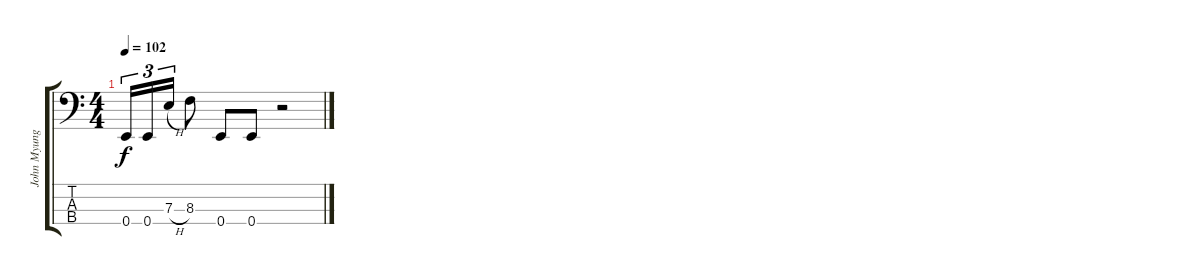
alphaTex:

\track ("John Myung Bass" "John Myung") {instrument electricbassfinger}
\staff {score tabs}
\tuning (G2 D2 A1 E1) {hide}
\ts (4 4)
\tempo 102
\clef f4
\ks c
0.4.16{tu (3 2) dy f} 0.4.16{tu (3 2)} 7.3{h}.16{tu (3 2)} 8.3.8 0.4.8 0.4.8 r.2
